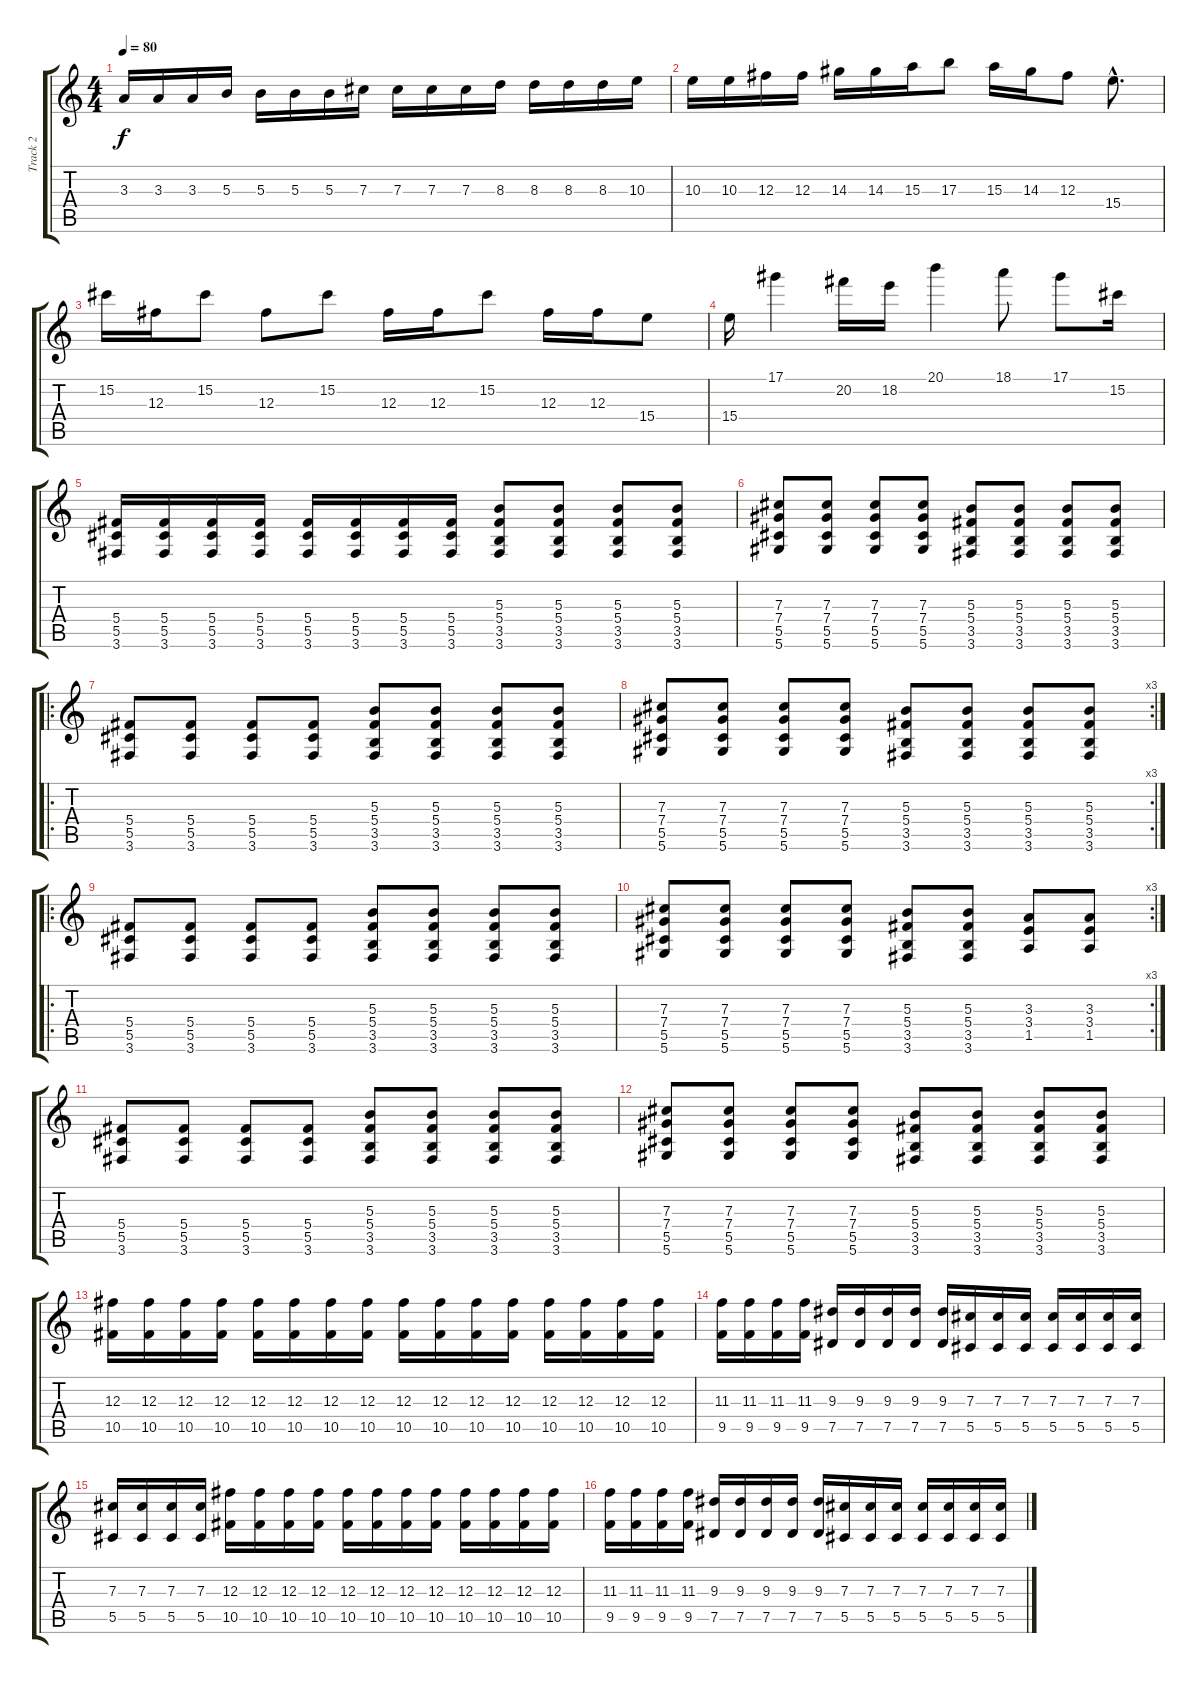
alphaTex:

\track ("Track 2" "Track 2") {instrument overdrivenguitar}
\staff {score tabs}
\tuning (Eb4 Bb3 Gb3 Db3 Ab2 Eb2) {hide}
\ts (4 4)
\tempo 80
\clef g2
\ks c
3.3.16{dy f} 3.3.16 3.3.16 5.3.16 5.3.16 5.3.16 5.3.16 7.3.16 7.3.16 7.3.16 7.3.16 8.3.16 8.3.16 8.3.16 8.3.16 10.3.16 |
10.3.16 10.3.16 12.3.16 12.3.16 14.3.16 14.3.16 15.3.16 17.3.8 15.3.16 14.3.16 12.3.8 15.4{hac}.8{d} |
15.2.16 12.3.16 15.2.8 12.3.8 15.2.8 12.3.16 12.3.16 15.2.8 12.3.16 12.3.16 15.4.8 |
15.4.16 17.1.4 20.2.16 18.2.16 20.1.4 18.1.8 17.1.8 15.2.16 |
(5.4 5.5 3.6).16 (5.4 5.5 3.6).16 (5.4 5.5 3.6).16 (5.4 5.5 3.6).16 (5.4 5.5 3.6).16 (5.4 5.5 3.6).16 (5.4 5.5 3.6).16 (5.4 5.5 3.6).16 (5.3 5.4 3.5 3.6).8 (5.3 5.4 3.5 3.6).8 (5.3 5.4 3.5 3.6).8 (5.3 5.4 3.5 3.6).8 |
(7.3 7.4 5.5 5.6).8 (7.3 7.4 5.5 5.6).8 (7.3 7.4 5.5 5.6).8 (7.3 7.4 5.5 5.6).8 (5.3 5.4 3.5 3.6).8 (5.3 5.4 3.5 3.6).8 (5.3 5.4 3.5 3.6).8 (5.3 5.4 3.5 3.6).8 |
\ro
(5.4 5.5 3.6).8 (5.4 5.5 3.6).8 (5.4 5.5 3.6).8 (5.4 5.5 3.6).8 (5.3 5.4 3.5 3.6).8 (5.3 5.4 3.5 3.6).8 (5.3 5.4 3.5 3.6).8 (5.3 5.4 3.5 3.6).8 |
\rc 3
(7.3 7.4 5.5 5.6).8 (7.3 7.4 5.5 5.6).8 (7.3 7.4 5.5 5.6).8 (7.3 7.4 5.5 5.6).8 (5.3 5.4 3.5 3.6).8 (5.3 5.4 3.5 3.6).8 (5.3 5.4 3.5 3.6).8 (5.3 5.4 3.5 3.6).8 |
\ro
(5.4 5.5 3.6).8 (5.4 5.5 3.6).8 (5.4 5.5 3.6).8 (5.4 5.5 3.6).8 (5.3 5.4 3.5 3.6).8 (5.3 5.4 3.5 3.6).8 (5.3 5.4 3.5 3.6).8 (5.3 5.4 3.5 3.6).8 |
\rc 3
(7.3 7.4 5.5 5.6).8 (7.3 7.4 5.5 5.6).8 (7.3 7.4 5.5 5.6).8 (7.3 7.4 5.5 5.6).8 (5.3 5.4 3.5 3.6).8 (5.3 5.4 3.5 3.6).8 (3.3 3.4 1.5).8 (3.3 3.4 1.5).8 |
(5.4 5.5 3.6).8 (5.4 5.5 3.6).8 (5.4 5.5 3.6).8 (5.4 5.5 3.6).8 (5.3 5.4 3.5 3.6).8 (5.3 5.4 3.5 3.6).8 (5.3 5.4 3.5 3.6).8 (5.3 5.4 3.5 3.6).8 |
(7.3 7.4 5.5 5.6).8 (7.3 7.4 5.5 5.6).8 (7.3 7.4 5.5 5.6).8 (7.3 7.4 5.5 5.6).8 (5.3 5.4 3.5 3.6).8 (5.3 5.4 3.5 3.6).8 (5.3 5.4 3.5 3.6).8 (5.3 5.4 3.5 3.6).8 |
(12.3 10.5).16 (12.3 10.5).16 (12.3 10.5).16 (12.3 10.5).16 (12.3 10.5).16 (12.3 10.5).16 (12.3 10.5).16 (12.3 10.5).16 (12.3 10.5).16 (12.3 10.5).16 (12.3 10.5).16 (12.3 10.5).16 (12.3 10.5).16 (12.3 10.5).16 (12.3 10.5).16 (12.3 10.5).16 |
(11.3 9.5).16 (11.3 9.5).16 (11.3 9.5).16 (11.3 9.5).16 (9.3 7.5).16 (9.3 7.5).16 (9.3 7.5).16 (9.3 7.5).16 (9.3 7.5).16 (7.3 5.5).16 (7.3 5.5).16 (7.3 5.5).16 (7.3 5.5).16 (7.3 5.5).16 (7.3 5.5).16 (7.3 5.5).16 |
(7.3 5.5).16 (7.3 5.5).16 (7.3 5.5).16 (7.3 5.5).16 (12.3 10.5).16 (12.3 10.5).16 (12.3 10.5).16 (12.3 10.5).16 (12.3 10.5).16 (12.3 10.5).16 (12.3 10.5).16 (12.3 10.5).16 (12.3 10.5).16 (12.3 10.5).16 (12.3 10.5).16 (12.3 10.5).16 |
(11.3 9.5).16 (11.3 9.5).16 (11.3 9.5).16 (11.3 9.5).16 (9.3 7.5).16 (9.3 7.5).16 (9.3 7.5).16 (9.3 7.5).16 (9.3 7.5).16 (7.3 5.5).16 (7.3 5.5).16 (7.3 5.5).16 (7.3 5.5).16 (7.3 5.5).16 (7.3 5.5).16 (7.3 5.5).16
